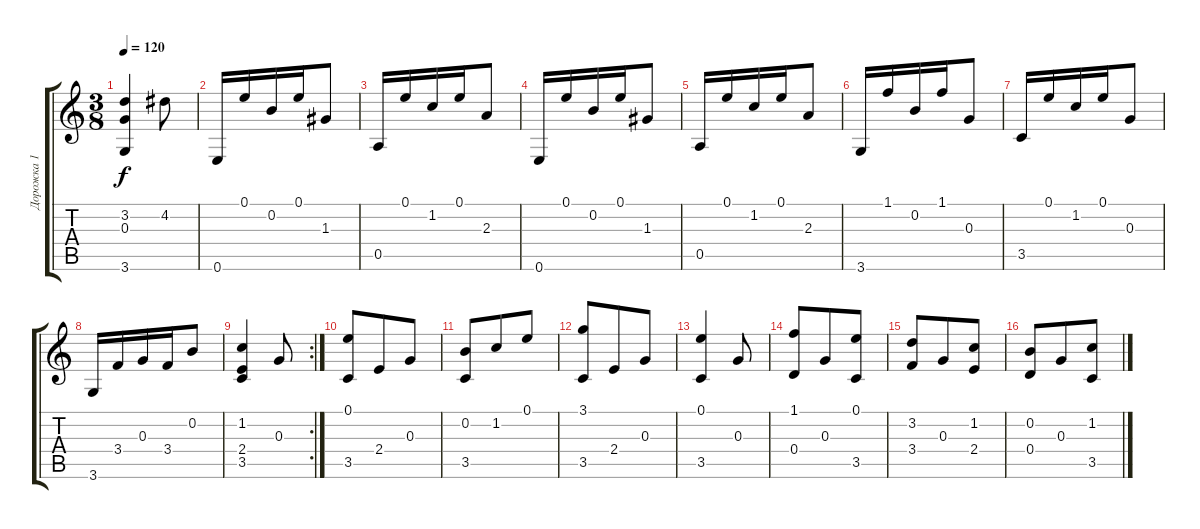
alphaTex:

\track ("Дорожка 1" "Дорожка 1") {instrument acousticguitarnylon}
\staff {score tabs}
\tuning (E4 B3 G3 D3 A2 E2) {hide}
\ts (3 8)
\tempo 120
\clef g2
\ks c
(3.2 0.3 3.6).4{dy f} 4.2.8 |
0.6.16 0.1.16 0.2.16 0.1.16 1.3.8 |
0.5.16 0.1.16 1.2.16 0.1.16 2.3.8 |
0.6.16 0.1.16 0.2.16 0.1.16 1.3.8 |
0.5.16 0.1.16 1.2.16 0.1.16 2.3.8 |
3.6.16 1.1.16 0.2.16 1.1.16 0.3.8 |
3.5.16 0.1.16 1.2.16 0.1.16 0.3.8 |
3.6.16 3.4.16 0.3.16 3.4.16 0.2.8 |
\rc 2
(1.2 2.4 3.5).4 0.3.8 |
(0.1 3.5).8 2.4.8 0.3.8 |
(0.2 3.5).8 1.2.8 0.1.8 |
(3.1 3.5).8 2.4.8 0.3.8 |
(0.1 3.5).4 0.3.8 |
(1.1 0.4).8 0.3.8 (0.1 3.5).8 |
(3.2 3.4).8 0.3.8 (1.2 2.4).8 |
(0.2 0.4).8 0.3.8 (1.2 3.5).8
